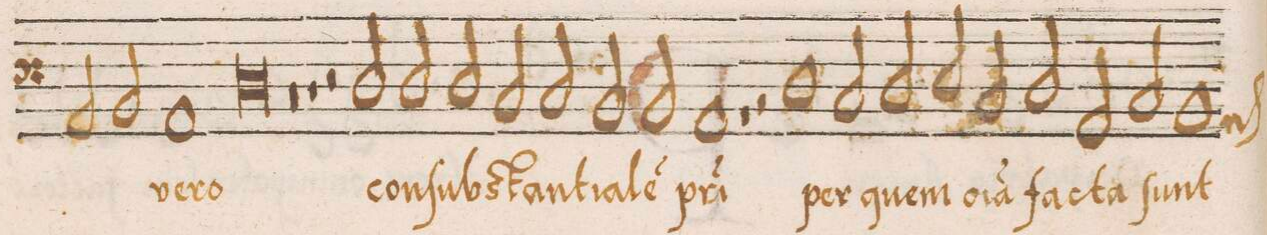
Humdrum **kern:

**kern	**text
*I"BASSVS	*
*clefF4	*
*k[]	*
*met(C|)	*
*M2/1	*
2AA/	.
2BB/	.
1AA	ve-
=35-	=35-
0D	-ro
=36-	=36-
0rD	.
=37-	=37-
1rD	.
2r	.
2D/	con-
=38-	=38-
2D/	-ſub-
2D/	-stan-
2C/	-ti-
2C/	-a-
=39-	=39-
2BB/	-le(m)
2BB/	p(at)-
1AA	-ri
=40-	=40-
1rBB	.
2rBB	.
1D/	per
=41-	=41-
2C/	quem
2D/	o(m-
2E/	-n)i-
=42-	=42-
2C/	-a
2D/	fac-
2AA/	-ta
2C/	ſunt
=43-	=43-
*custos:AA	*
1BB	.
*-	*-
